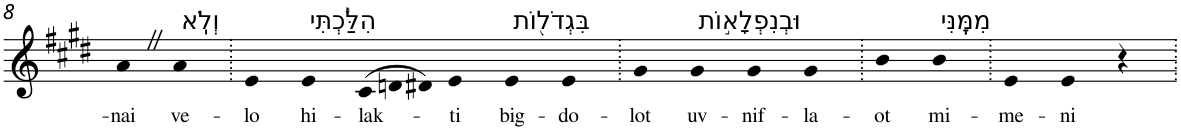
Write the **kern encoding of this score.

**kern	**text
*part1	*part1
*staff1	*staff1
*I"Piano	*
*I'Pno	*
!!LO:PB:g=z
*clefG2	*
*k[f#c#g#d#]	*
*E:	*
=8	=8
!	!LO:LY:b
4aZ	-nai
!LO:TX:a:t=וְלֹֽא	!
!	!LO:LY:b
4a	ve-
=9.	=9.
!	!LO:LY:b
4e	-lo
!LO:TX:a:t=הִלַּ֓כְתִּי	!
!	!LO:LY:b
4e	hi-
*Xtuplet	*
!	!LO:LY:b
(>12c#	-lak-
12dn	.
12d#X)	.
!	!LO:LY:b
4e	-ti
!LO:TX:a:t=בִּגְדֹל֖וֹת	!
!	!LO:LY:b
4e	big-
!	!LO:LY:b
4e	-do-
=10.	=10.
!	!LO:LY:b
4g#	-lot
!LO:TX:a:t=וּבְנִפְלָא֣וֹת	!
!	!LO:LY:b
4g#	uv-
!	!LO:LY:b
4g#	-nif-
!	!LO:LY:b
4g#	-la-
=11.	=11.
!	!LO:LY:b
4b	-ot
!LO:TX:a:t=מִמֶּֽנִּי	!
!	!LO:LY:b
4b	mi-
=12.	=12.
!	!LO:LY:b
4e	-me-
!	!LO:LY:b
4e	-ni
4r	.
=.	=.
*-	*-
